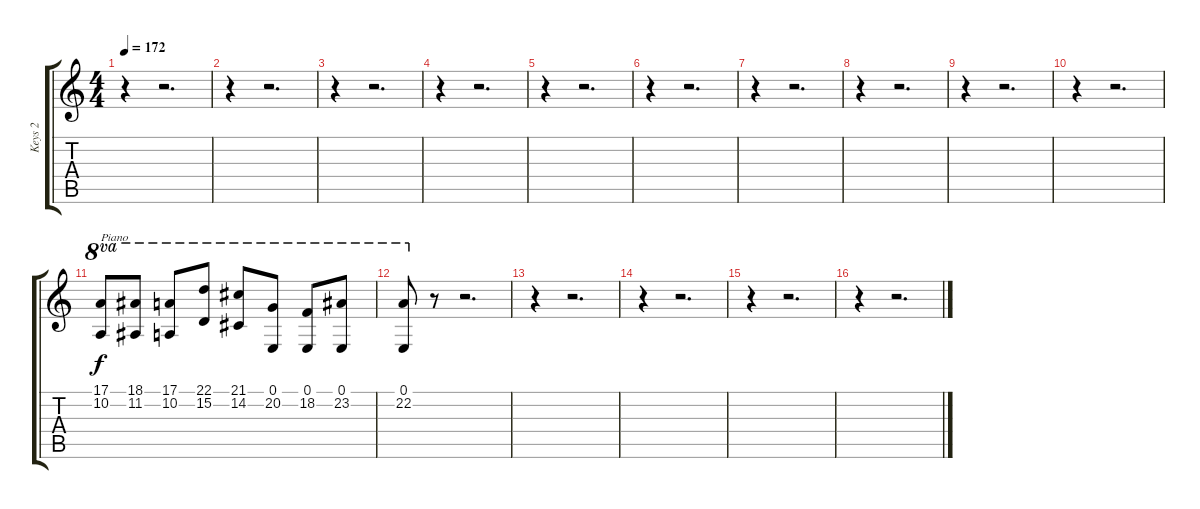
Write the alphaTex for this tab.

\track ("Keys 2" "Keys 2") {instrument acousticgrandpiano}
\staff {score tabs}
\tuning (E4 B3 G3 D3 A2 E2) {hide}
\ts (4 4)
\tempo 172
\clef g2
\ks c
r.4{dy mp} r.2{d} |
r.4 r.2{d} |
r.4 r.2{d} |
r.4 r.2{d} |
r.4 r.2{d} |
r.4 r.2{d} |
r.4 r.2{d} |
r.4 r.2{d} |
r.4 r.2{d} |
r.4 r.2{d} |
(17.1 10.2).8{ot 8va txt "Piano" dy f} (18.1 11.2).8{ot 8va} (17.1 10.2).8{ot 8va} (22.1 15.2).8{ot 8va} (21.1 14.2).8{ot 8va} (0.1 20.2).8{ot 8va} (0.1 18.2).8{ot 8va} (0.1 23.2).8{ot 8va} |
(0.1 22.2).8{ot 8va} r.8 r.2{d} |
r.4 r.2{d} |
r.4 r.2{d} |
r.4 r.2{d} |
r.4 r.2{d}
